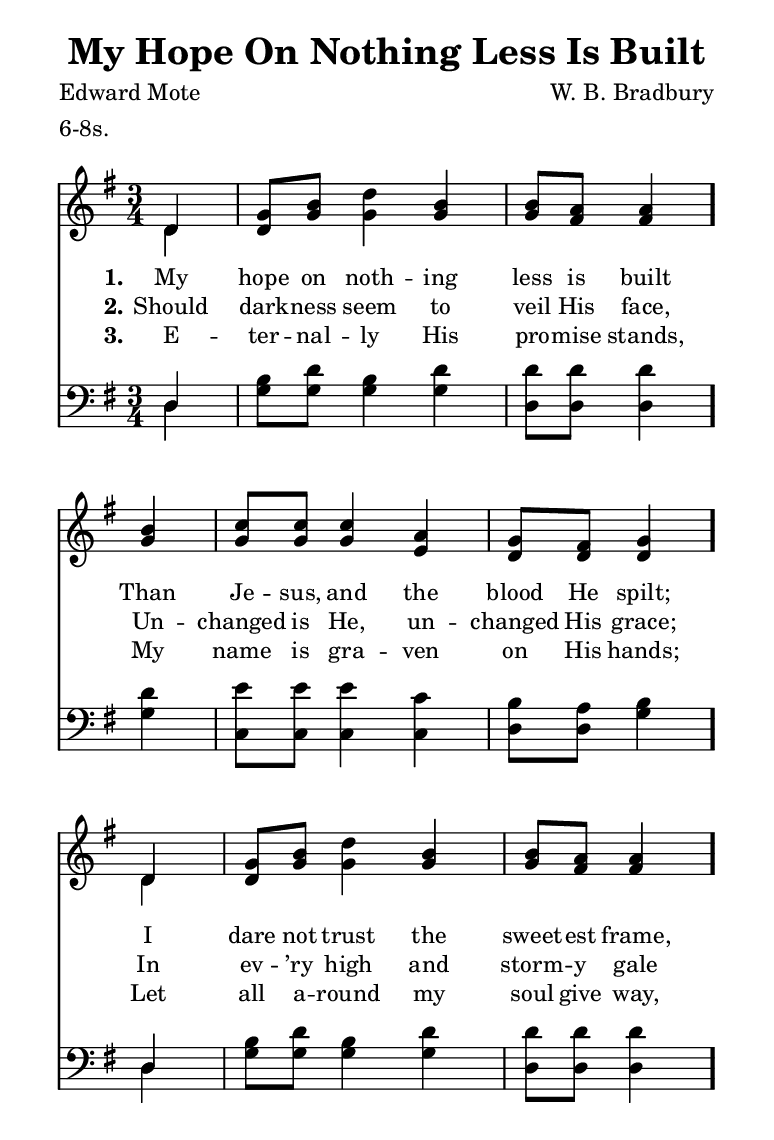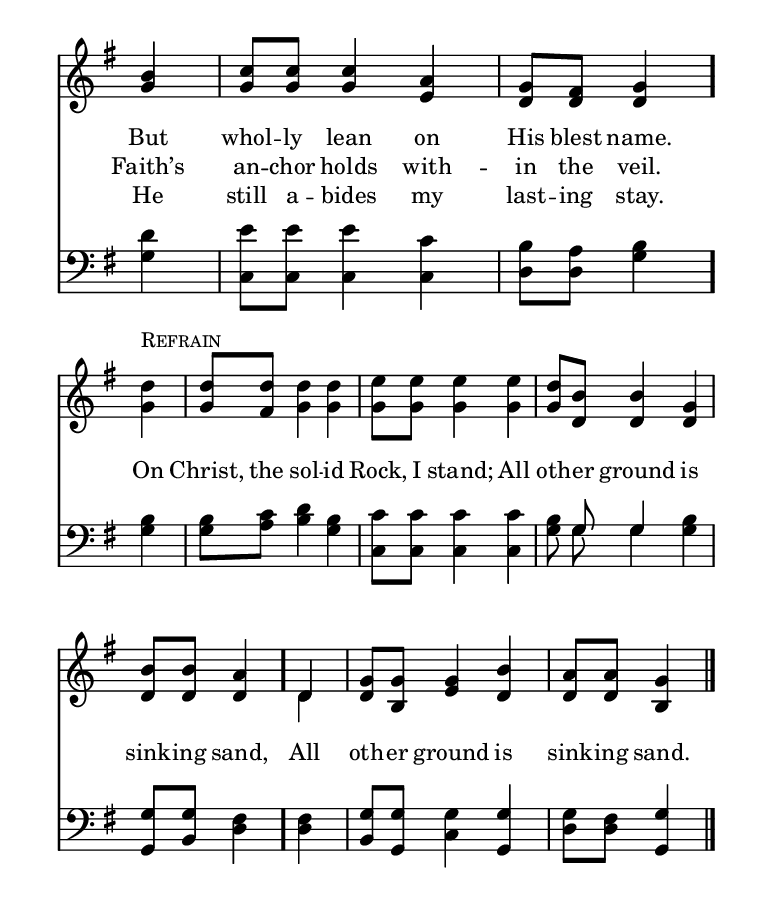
\include "common/global.ily"
\paper {
  \include "common/paper.ily"
  ragged-bottom = ##t
  ragged-last-bottom = ##t
  %systems-per-page = ##f
  page-count = ##f
}

\header{
  hymnnumber = "7"
  title = "My Hope On Nothing Less Is Built"
  tunename = "Foundation"
  meter = "6-8s."
  poet = "Edward Mote"
  composer = "W. B. Bradbury"
  %copyright = ""
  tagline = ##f
}

patternA = { c4 | c8 c8 c4 c4 | c8 c8 c4 } % all phrases

global = {
  \include "common/overrides.ily"
  \override Staff.TimeSignature.style = #'numbered
  \time 3/4
  \once \override Score.MetronomeMark.transparent = ##t
  \tempo 4 = 66
  \key g \major
  \partial 4
  \autoBeamOff
}

notesSoprano = {
\global
\relative c' {

  \changePitch \patternA { d  | g b d b | b a a   } \bar "."
  \changePitch \patternA { b  | c c c a | g fis g } \bar "."
  \changePitch \patternA { d  | g b d b | b a a   } \bar "."
  \changePitch \patternA { b  | c c c a | g fis g } \bar "."

  << s^\markup { \small \caps "Refrain" }
  \changePitch \patternA { d' | d d d d | e e e   } \bar "." >>
  \changePitch \patternA { e  | d b b g | b b a   } \bar "."
  \changePitch \patternA { d, | g g g b | a a g   } \bar "|."

}
}

notesAlto = {
\global
\relative e' {

  \changePitch \patternA { d | d g g g   | g fis fis }
  \changePitch \patternA { g | g g g e   | d d d     }
  \changePitch \patternA { d | d g g g   | g fis fis }
  \changePitch \patternA { g | g g g e   | d d d     }

  \changePitch \patternA { g | g fis g g | g g g     }
  \changePitch \patternA { g | g d d d   | d d d     }
  \changePitch \patternA { d | d b e d   | d d b     }

}
}

notesTenor = {
\global
\relative a, {


  \changePitch \patternA { d   | b' d b d | d d d   }
  \changePitch \patternA { d   | e e e c  | b a b   }
  \changePitch \patternA { d,  | b' d b d | d d d   }
  \changePitch \patternA { d   | e e e c  | b a b   }

  \changePitch \patternA { b   | b c d b  | c c c   }
  \changePitch \patternA { c   | b g g b  | g g fis }
  \changePitch \patternA { fis | g g g g  | g fis g }

}
}

notesBass = {
\global
\relative f {


  \changePitch \patternA { d | g g g g  | d d d   }
  \changePitch \patternA { g | c, c c c | d d g   }
  \changePitch \patternA { d | g g g g  | d d d   }
  \changePitch \patternA { g | c, c c c | d d g   }

  \changePitch \patternA { g | g a b g  | c, c c  }
  \changePitch \patternA { c | g' g g g | g, b d  }
  \changePitch \patternA { d | b g c g  | d' d g, }

}
}

Refrain = \lyricmode {

  On Christ, the sol -- id Rock, I stand;
  All oth -- er ground is sink -- ing sand,
  All oth -- er ground is sink -- ing sand.

}

wordsA = \lyricmode {
\set stanza = "1."

  My hope on noth -- ing less is built
  Than Je -- sus, and the blood He spilt;
  I dare not trust the sweet -- est frame,
  But whol -- ly lean on His blest name.
}

wordsB = \lyricmode {
\set stanza = "2."

  Should dark -- ness seem to veil His face,
  Un -- changed is He, un -- changed His grace;
  In ev -- ’ry high and storm -- y gale
  Faith’s an -- chor holds with -- in the veil. \break
  \Refrain
}

wordsC = \lyricmode {
\set stanza = "3."

  E -- ter -- nal -- ly His pro -- mise stands,
  My name is gra -- ven on His hands;
  Let all a -- round my soul give way,
  He still a -- bides my last -- ing stay.
}


\score {
  \context ChoirStaff <<
    \context Staff = upper <<
      \set ChoirStaff.systemStartDelimiter = #'SystemStartBar
      \set ChoirStaff.printPartCombineTexts = ##f
      \partcombine #'(2 . 9) \notesSoprano \notesAlto
      \context NullVoice = sopranos { \voiceOne << \notesSoprano >> }
      \context NullVoice = altos { \voiceTwo << \notesAlto >> }
      \context Lyrics = one   \lyricsto sopranos \wordsA
      \context Lyrics = two   \lyricsto sopranos \wordsB
      \context Lyrics = three \lyricsto sopranos \wordsC
    >>
    \context Staff = men <<
      \clef bass
      \set ChoirStaff.printPartCombineTexts = ##f
      \partcombine #'(2 . 9) \notesTenor \notesBass
      \context NullVoice = tenors { \voiceOne << \notesTenor >> }
      \context NullVoice = basses { \voiceTwo << \notesBass >> }
    >>
  >>
  \layout {
    \include "common/layout.ily"
  }
  \midi{
    \include "common/midi.ily"
  }
}

\version "2.19.49"  % necessary for upgrading to future LilyPond versions.

% vi:set et ts=2 sw=2 ai nocindent syntax=lilypond:
